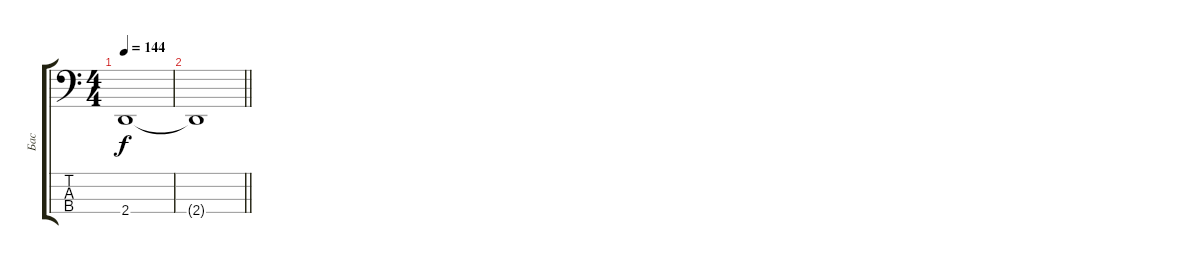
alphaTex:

\track ("Бас" "Бас") {instrument electricbassfinger}
\staff {score tabs}
\tuning (G2 D2 A1 C1) {hide}
\ts (4 4)
\tempo 144
\clef f4
\ks c
2.4{t}.1{dy f} |
\barLineRight lightlight
2.4{t}.1
